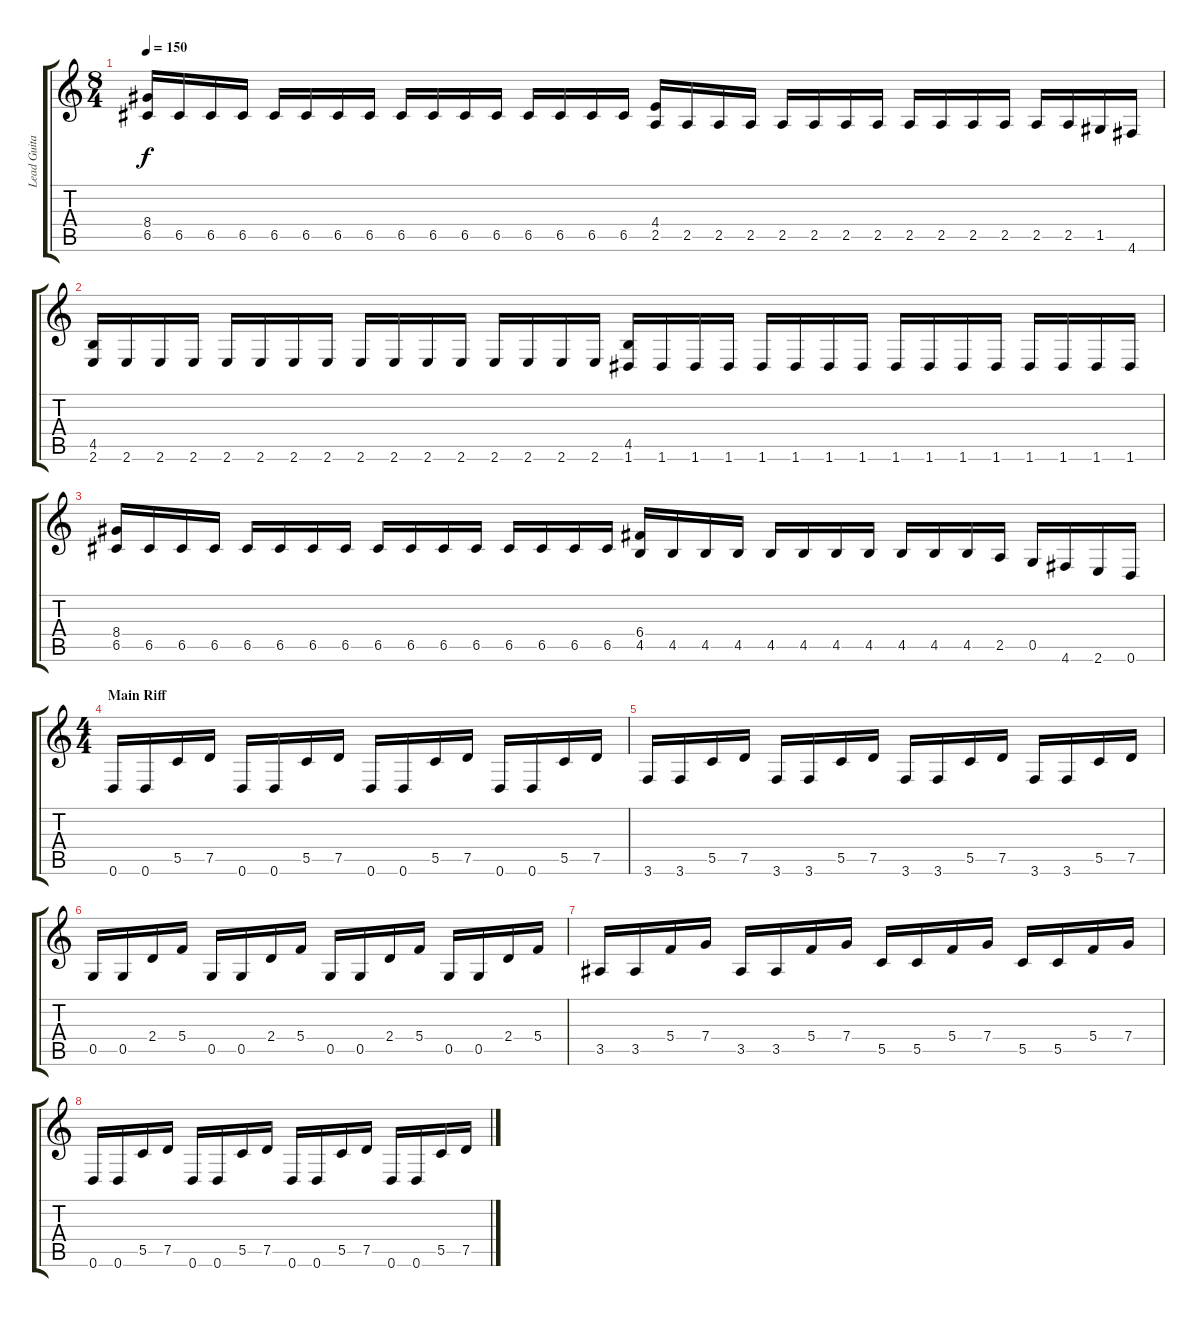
\track ("Lead Guitar" "Lead Guita") {instrument distortionguitar}
\staff {score tabs}
\tuning (D4 A3 F3 C3 G2 D2) {hide}
\ts (8 4)
\tempo 150
\clef g2
\ks c
(8.4 6.5).16{dy f} 6.5.16 6.5.16 6.5.16 6.5.16 6.5.16 6.5.16 6.5.16 6.5.16 6.5.16 6.5.16 6.5.16 6.5.16 6.5.16 6.5.16 6.5.16 (4.4 2.5).16 2.5.16 2.5.16 2.5.16 2.5.16 2.5.16 2.5.16 2.5.16 2.5.16 2.5.16 2.5.16 2.5.16 2.5.16 2.5.16 1.5.16 4.6.16 |
(4.5 2.6).16 2.6.16 2.6.16 2.6.16 2.6.16 2.6.16 2.6.16 2.6.16 2.6.16 2.6.16 2.6.16 2.6.16 2.6.16 2.6.16 2.6.16 2.6.16 (4.5 1.6).16 1.6.16 1.6.16 1.6.16 1.6.16 1.6.16 1.6.16 1.6.16 1.6.16 1.6.16 1.6.16 1.6.16 1.6.16 1.6.16 1.6.16 1.6.16 |
(8.4 6.5).16 6.5.16 6.5.16 6.5.16 6.5.16 6.5.16 6.5.16 6.5.16 6.5.16 6.5.16 6.5.16 6.5.16 6.5.16 6.5.16 6.5.16 6.5.16 (6.4 4.5).16 4.5.16 4.5.16 4.5.16 4.5.16 4.5.16 4.5.16 4.5.16 4.5.16 4.5.16 4.5.16 2.5.16 0.5.16 4.6.16 2.6.16 0.6.16 |
\ts (4 4)
\section ("" "Main Riff")
0.6.16 0.6.16 5.5.16 7.5.16 0.6.16 0.6.16 5.5.16 7.5.16 0.6.16 0.6.16 5.5.16 7.5.16 0.6.16 0.6.16 5.5.16 7.5.16 |
3.6.16 3.6.16 5.5.16 7.5.16 3.6.16 3.6.16 5.5.16 7.5.16 3.6.16 3.6.16 5.5.16 7.5.16 3.6.16 3.6.16 5.5.16 7.5.16 |
0.5.16 0.5.16 2.4.16 5.4.16 0.5.16 0.5.16 2.4.16 5.4.16 0.5.16 0.5.16 2.4.16 5.4.16 0.5.16 0.5.16 2.4.16 5.4.16 |
3.5.16 3.5.16 5.4.16 7.4.16 3.5.16 3.5.16 5.4.16 7.4.16 5.5.16 5.5.16 5.4.16 7.4.16 5.5.16 5.5.16 5.4.16 7.4.16 |
0.6.16 0.6.16 5.5.16 7.5.16 0.6.16 0.6.16 5.5.16 7.5.16 0.6.16 0.6.16 5.5.16 7.5.16 0.6.16 0.6.16 5.5.16 7.5.16
